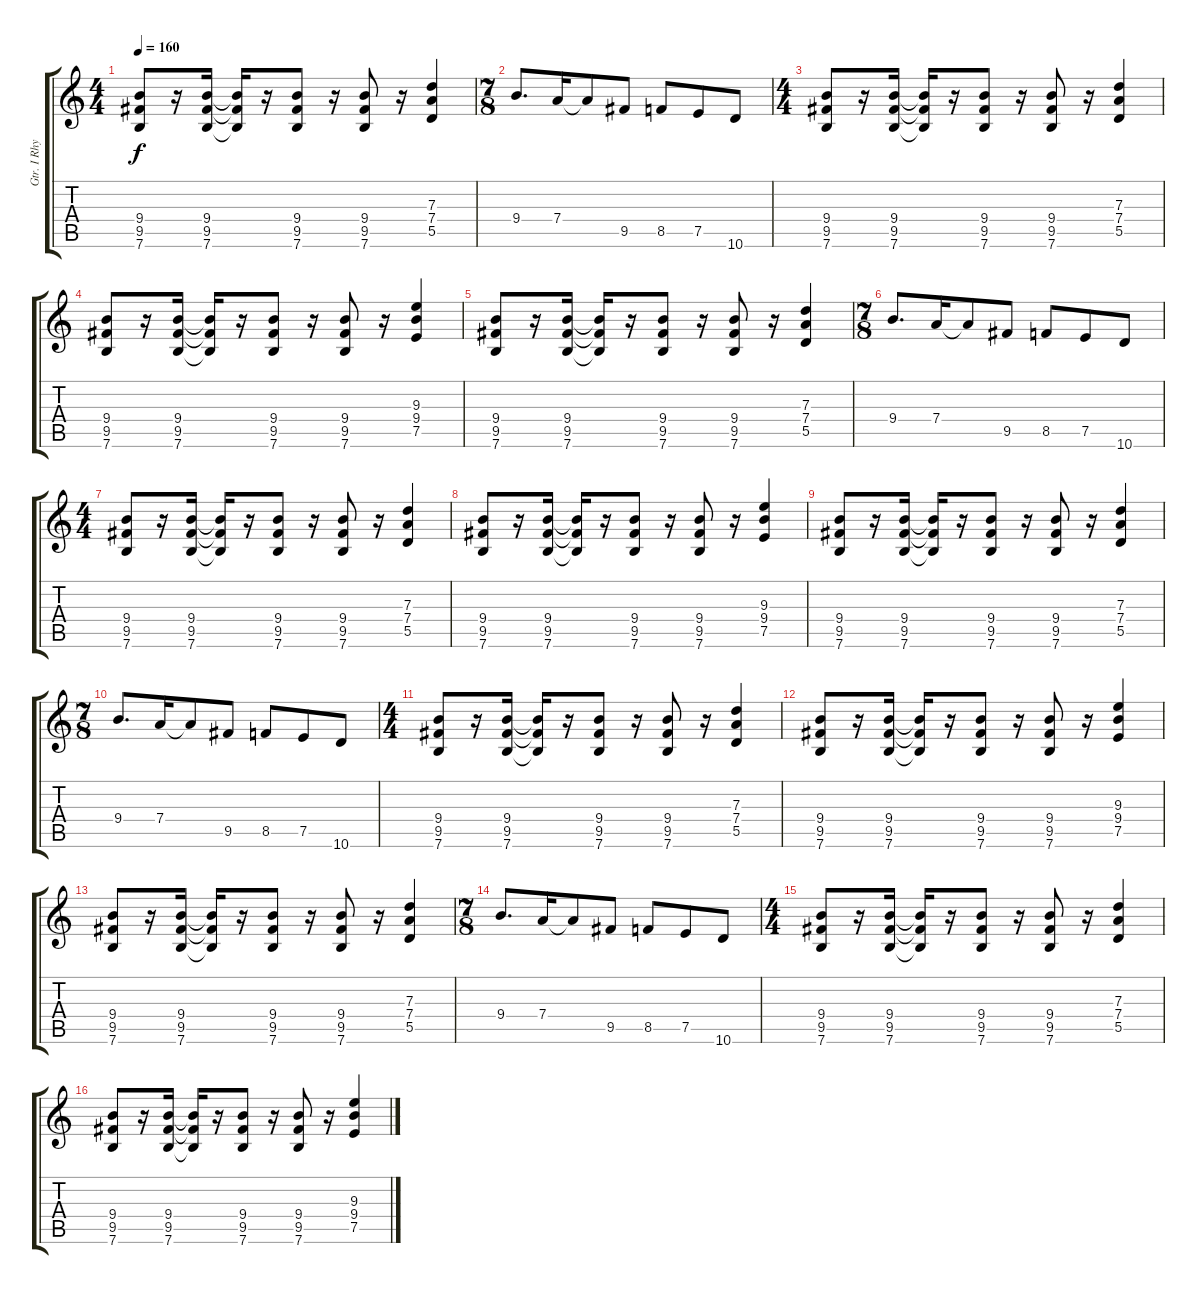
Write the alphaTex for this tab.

\track ("Gtr. I Rhytm" "Gtr. I Rhy") {instrument overdrivenguitar}
\staff {score tabs}
\tuning (E4 B3 G3 D3 A2 E2) {hide}
\ts (4 4)
\tempo 160
\clef g2
\ks c
(9.4 9.5 7.6).8{dy f} r.16 (9.4 9.5 7.6).16 (9.4{t} 9.5{t} 7.6{t}).16 r.16 (9.4 9.5 7.6).8 r.16 (9.4 9.5 7.6).8 r.16 (7.3 7.4 5.5).4 |
\ts (7 8)
9.4.8{d} 7.4.16 7.4{t}.8 9.5.8 8.5.8 7.5.8 10.6.8 |
\ts (4 4)
(9.4 9.5 7.6).8 r.16 (9.4 9.5 7.6).16 (9.4{t} 9.5{t} 7.6{t}).16 r.16 (9.4 9.5 7.6).8 r.16 (9.4 9.5 7.6).8 r.16 (7.3 7.4 5.5).4 |
(9.4 9.5 7.6).8 r.16 (9.4 9.5 7.6).16 (9.4{t} 9.5{t} 7.6{t}).16 r.16 (9.4 9.5 7.6).8 r.16 (9.4 9.5 7.6).8 r.16 (9.3 9.4 7.5).4 |
(9.4 9.5 7.6).8 r.16 (9.4 9.5 7.6).16 (9.4{t} 9.5{t} 7.6{t}).16 r.16 (9.4 9.5 7.6).8 r.16 (9.4 9.5 7.6).8 r.16 (7.3 7.4 5.5).4 |
\ts (7 8)
9.4.8{d} 7.4.16 7.4{t}.8 9.5.8 8.5.8 7.5.8 10.6.8 |
\ts (4 4)
(9.4 9.5 7.6).8 r.16 (9.4 9.5 7.6).16 (9.4{t} 9.5{t} 7.6{t}).16 r.16 (9.4 9.5 7.6).8 r.16 (9.4 9.5 7.6).8 r.16 (7.3 7.4 5.5).4 |
(9.4 9.5 7.6).8 r.16 (9.4 9.5 7.6).16 (9.4{t} 9.5{t} 7.6{t}).16 r.16 (9.4 9.5 7.6).8 r.16 (9.4 9.5 7.6).8 r.16 (9.3 9.4 7.5).4 |
(9.4 9.5 7.6).8 r.16 (9.4 9.5 7.6).16 (9.4{t} 9.5{t} 7.6{t}).16 r.16 (9.4 9.5 7.6).8 r.16 (9.4 9.5 7.6).8 r.16 (7.3 7.4 5.5).4 |
\ts (7 8)
9.4.8{d} 7.4.16 7.4{t}.8 9.5.8 8.5.8 7.5.8 10.6.8 |
\ts (4 4)
(9.4 9.5 7.6).8 r.16 (9.4 9.5 7.6).16 (9.4{t} 9.5{t} 7.6{t}).16 r.16 (9.4 9.5 7.6).8 r.16 (9.4 9.5 7.6).8 r.16 (7.3 7.4 5.5).4 |
(9.4 9.5 7.6).8 r.16 (9.4 9.5 7.6).16 (9.4{t} 9.5{t} 7.6{t}).16 r.16 (9.4 9.5 7.6).8 r.16 (9.4 9.5 7.6).8 r.16 (9.3 9.4 7.5).4 |
(9.4 9.5 7.6).8 r.16 (9.4 9.5 7.6).16 (9.4{t} 9.5{t} 7.6{t}).16 r.16 (9.4 9.5 7.6).8 r.16 (9.4 9.5 7.6).8 r.16 (7.3 7.4 5.5).4 |
\ts (7 8)
9.4.8{d} 7.4.16 7.4{t}.8 9.5.8 8.5.8 7.5.8 10.6.8 |
\ts (4 4)
(9.4 9.5 7.6).8 r.16 (9.4 9.5 7.6).16 (9.4{t} 9.5{t} 7.6{t}).16 r.16 (9.4 9.5 7.6).8 r.16 (9.4 9.5 7.6).8 r.16 (7.3 7.4 5.5).4 |
(9.4 9.5 7.6).8 r.16 (9.4 9.5 7.6).16 (9.4{t} 9.5{t} 7.6{t}).16 r.16 (9.4 9.5 7.6).8 r.16 (9.4 9.5 7.6).8 r.16 (9.3 9.4 7.5).4
